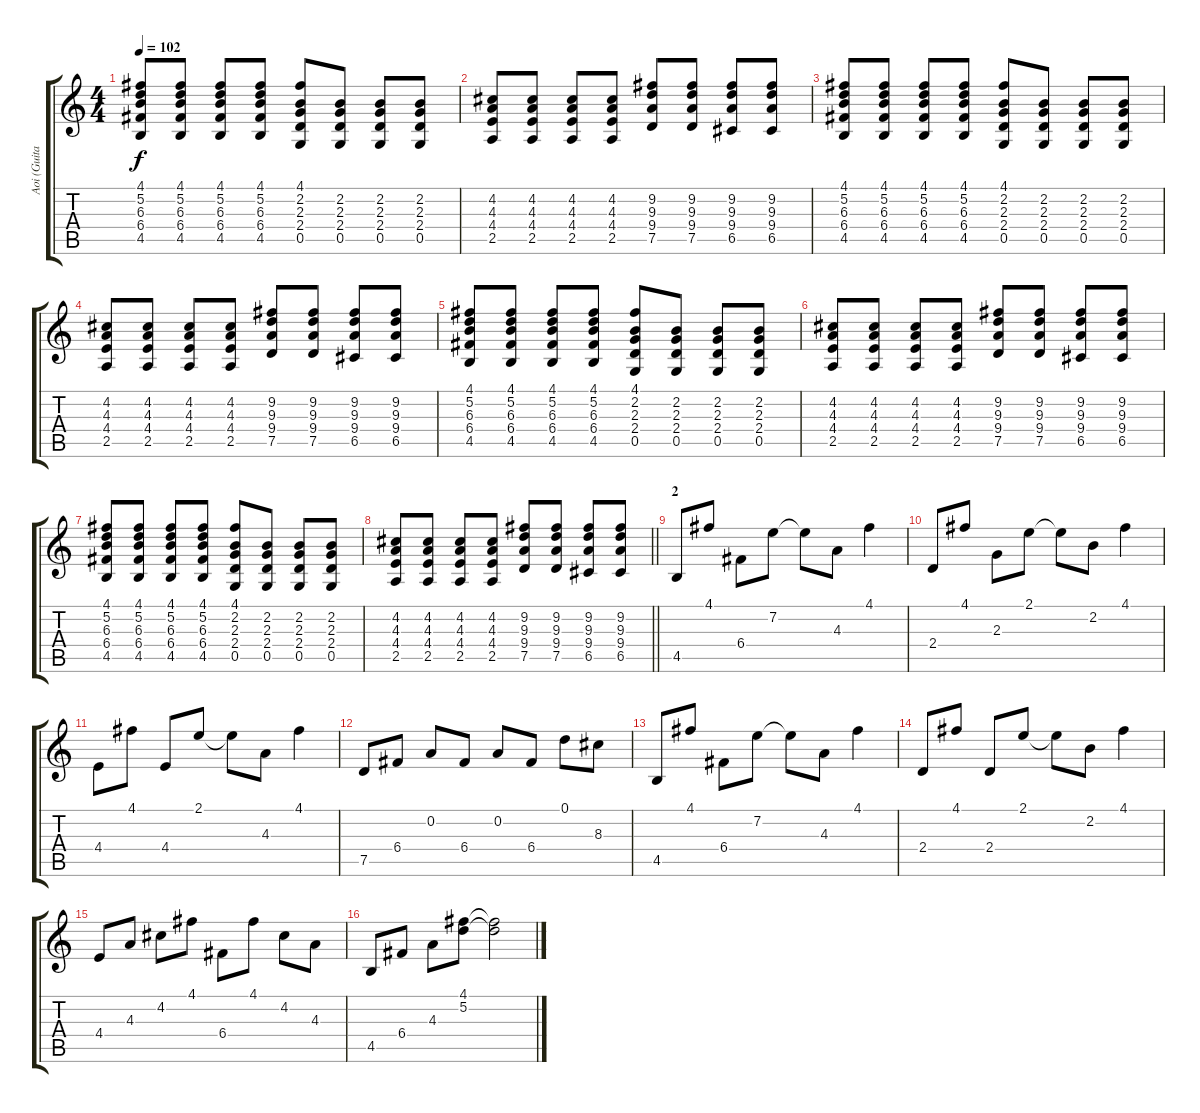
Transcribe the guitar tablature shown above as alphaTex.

\track ("Aoi (Guitar)" "Aoi (Guita") {solo instrument acousticguitarsteel}
\staff {score tabs}
\tuning (D4 A3 F3 C3 G2 D2) {hide}
\ts (4 4)
\tempo 102
\clef g2
\ks c
(4.1 5.2 6.3 6.4 4.5).8{dy f instrument overdrivenguitar} (4.1 5.2 6.3 6.4 4.5).8 (4.1 5.2 6.3 6.4 4.5).8 (4.1 5.2 6.3 6.4 4.5).8 (4.1 2.2 2.3 2.4 0.5).8 (2.2 2.3 2.4 0.5).8 (2.2 2.3 2.4 0.5).8 (2.2 2.3 2.4 0.5).8 |
(4.2 4.3 4.4 2.5).8 (4.2 4.3 4.4 2.5).8 (4.2 4.3 4.4 2.5).8 (4.2 4.3 4.4 2.5).8 (9.2 9.3 9.4 7.5).8 (9.2 9.3 9.4 7.5).8 (9.2 9.3 9.4 6.5).8 (9.2 9.3 9.4 6.5).8 |
(4.1 5.2 6.3 6.4 4.5).8{instrument overdrivenguitar} (4.1 5.2 6.3 6.4 4.5).8 (4.1 5.2 6.3 6.4 4.5).8 (4.1 5.2 6.3 6.4 4.5).8 (4.1 2.2 2.3 2.4 0.5).8 (2.2 2.3 2.4 0.5).8 (2.2 2.3 2.4 0.5).8 (2.2 2.3 2.4 0.5).8 |
(4.2 4.3 4.4 2.5).8 (4.2 4.3 4.4 2.5).8 (4.2 4.3 4.4 2.5).8 (4.2 4.3 4.4 2.5).8 (9.2 9.3 9.4 7.5).8 (9.2 9.3 9.4 7.5).8 (9.2 9.3 9.4 6.5).8 (9.2 9.3 9.4 6.5).8 |
(4.1 5.2 6.3 6.4 4.5).8{instrument overdrivenguitar} (4.1 5.2 6.3 6.4 4.5).8 (4.1 5.2 6.3 6.4 4.5).8 (4.1 5.2 6.3 6.4 4.5).8 (4.1 2.2 2.3 2.4 0.5).8 (2.2 2.3 2.4 0.5).8 (2.2 2.3 2.4 0.5).8 (2.2 2.3 2.4 0.5).8 |
(4.2 4.3 4.4 2.5).8 (4.2 4.3 4.4 2.5).8 (4.2 4.3 4.4 2.5).8 (4.2 4.3 4.4 2.5).8 (9.2 9.3 9.4 7.5).8 (9.2 9.3 9.4 7.5).8 (9.2 9.3 9.4 6.5).8 (9.2 9.3 9.4 6.5).8 |
(4.1 5.2 6.3 6.4 4.5).8{instrument overdrivenguitar} (4.1 5.2 6.3 6.4 4.5).8 (4.1 5.2 6.3 6.4 4.5).8 (4.1 5.2 6.3 6.4 4.5).8 (4.1 2.2 2.3 2.4 0.5).8 (2.2 2.3 2.4 0.5).8 (2.2 2.3 2.4 0.5).8 (2.2 2.3 2.4 0.5).8 |
\barLineRight lightlight
(4.2 4.3 4.4 2.5).8 (4.2 4.3 4.4 2.5).8 (4.2 4.3 4.4 2.5).8 (4.2 4.3 4.4 2.5).8 (9.2 9.3 9.4 7.5).8 (9.2 9.3 9.4 7.5).8 (9.2 9.3 9.4 6.5).8 (9.2 9.3 9.4 6.5).8 |
\section ("" "2")
4.5.8{instrument acousticguitarsteel} 4.1.8 6.4.8 7.2.8 7.2{t}.8 4.3.8 4.1.4 |
2.4.8 4.1.8 2.3.8 2.1.8 2.1{t}.8 2.2.8 4.1.4 |
4.4.8 4.1.8 4.4.8 2.1.8 2.1{t}.8 4.3.8 4.1.4 |
7.5.8 6.4.8 0.2.8 6.4.8 0.2.8 6.4.8 0.1.8 8.3.8 |
4.5.8 4.1.8 6.4.8 7.2.8 7.2{t}.8 4.3.8 4.1.4 |
2.4.8 4.1.8 2.4.8 2.1.8 2.1{t}.8 2.2.8 4.1.4 |
4.4.8 4.3.8 4.2.8 4.1.8 6.4.8 4.1.8 4.2.8 4.3.8 |
4.5.8 6.4.8 4.3.8 (4.1 5.2).8 (4.1{t} 5.2{t}).2
